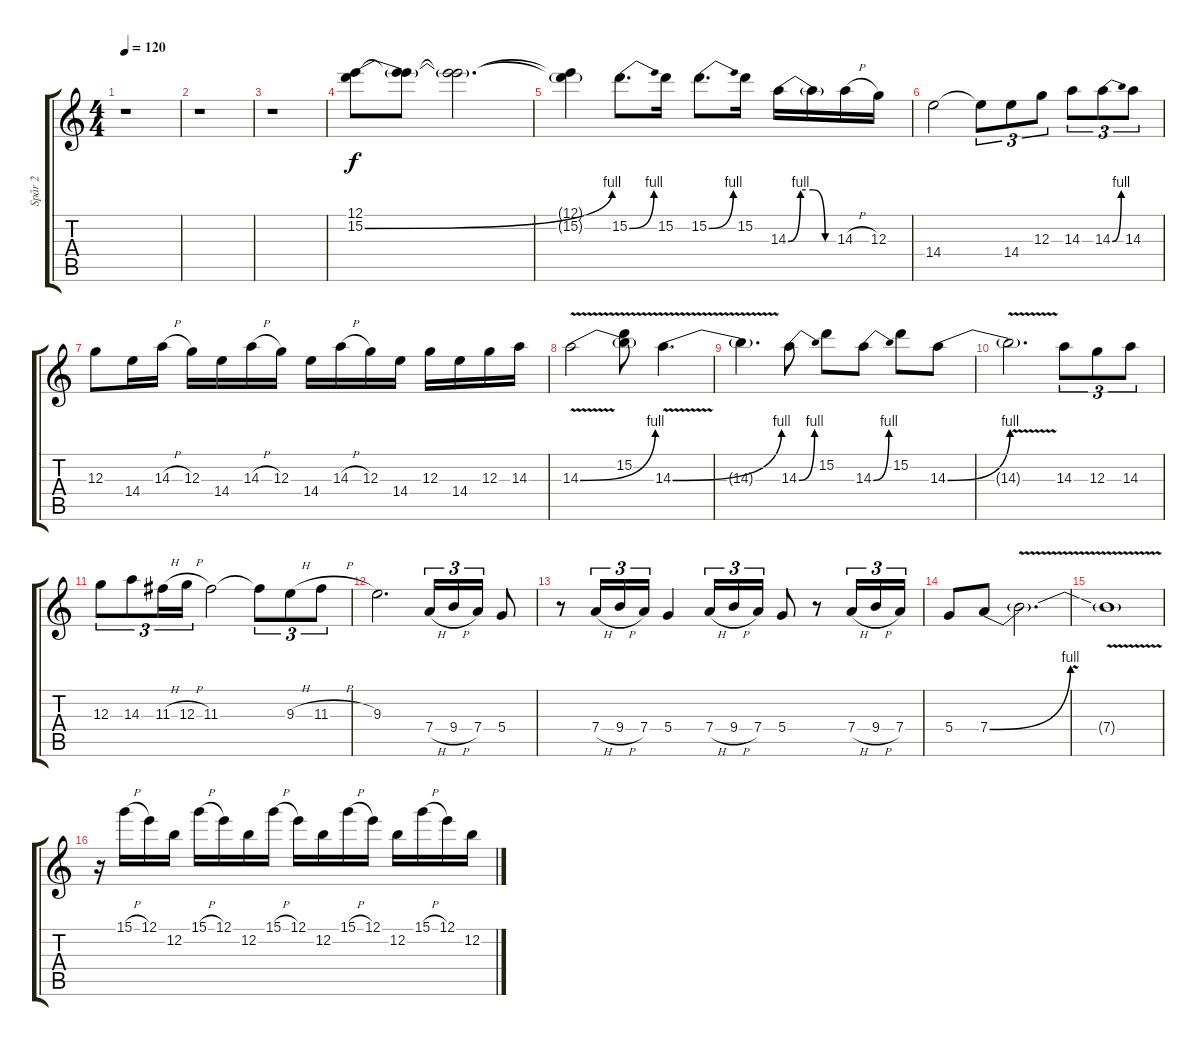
\track ("Spår 2" "Spår 2") {instrument distortionguitar}
\staff {score tabs}
\tuning (E4 B3 G3 D3 A2 E2) {hide}
\ts (4 4)
\tempo 120
\clef g2
\ks c
r.1{dy f} |
r.1 |
r.1 |
(12.1 15.2{be (bend 0 0 60 4)}).8{volume 16 balance 8} (12.1{t} 15.2{t}).8 (12.1{t} 15.2{t}).2{d} |
(12.1{t} 15.2{t}).4 15.2{be (bend 0 0 60 4)}.8{d} 15.2.16 15.2{be (bend 0 0 60 4)}.8{d} 15.2.16 14.3{be (custom 0 0 15 4 30 4 45 0 60 0)}.16 14.3{t}.16 14.3{h}.16 12.3.16 |
14.4.2 14.4{t}.8{tu (3 2)} 14.4.8{tu (3 2)} 12.3.8{tu (3 2)} 14.3.8{tu (3 2)} 14.3{be (bend 0 0 60 4)}.8{tu (3 2)} 14.3.8{tu (3 2)} |
12.3.8 14.4.16 14.3{h}.16 12.3.16 14.4.16 14.3{h}.16 12.3.16 14.4.16 14.3{h}.16 12.3.16 14.4.16 12.3.16 14.4.16 12.3.16 14.3.16 |
14.3{be (bend 0 0 60 4) v}.2 (15.2 14.3{t}).8 14.3{be (bend 0 0 60 4) v}.4{d} |
14.3{t}.4{d} 14.3{be (bend 0 0 60 4)}.8 15.2.8 14.3{be (bend 0 0 60 4)}.8 15.2.8 14.3{be (bend 0 0 60 4)}.8 |
14.3{v t}.2{d} 14.3.8{tu (3 2)} 12.3.8{tu (3 2)} 14.3.8{tu (3 2)} |
12.3.8{tu (3 2)} 14.3.8{tu (3 2)} 11.3{h}.16{tu (3 2)} 12.3{h}.16{tu (3 2)} 11.3.2 11.3{t}.8{tu (3 2)} 9.3{h}.8{tu (3 2)} 11.3{h}.8{tu (3 2)} |
9.3.2{d} 7.4{h}.16{tu (3 2)} 9.4{h}.16{tu (3 2)} 7.4.16{tu (3 2)} 5.4.8 |
r.8 7.4{h}.16{tu (3 2)} 9.4{h}.16{tu (3 2)} 7.4.16{tu (3 2)} 5.4.4 7.4{h}.16{tu (3 2)} 9.4{h}.16{tu (3 2)} 7.4.16{tu (3 2)} 5.4.8 r.8 7.4{h}.16{tu (3 2)} 9.4{h}.16{tu (3 2)} 7.4.16{tu (3 2)} |
5.4.8 7.4{be (bend 0 0 60 4)}.8 7.4{v t}.2{d} |
7.4{v t}.1 |
r.16 15.1{h}.16 12.1.16 12.2.16 15.1{h}.16 12.1.16 12.2.16 15.1{h}.16 12.1.16 12.2.16 15.1{h}.16 12.1.16 12.2.16 15.1{h}.16 12.1.16 12.2.16
